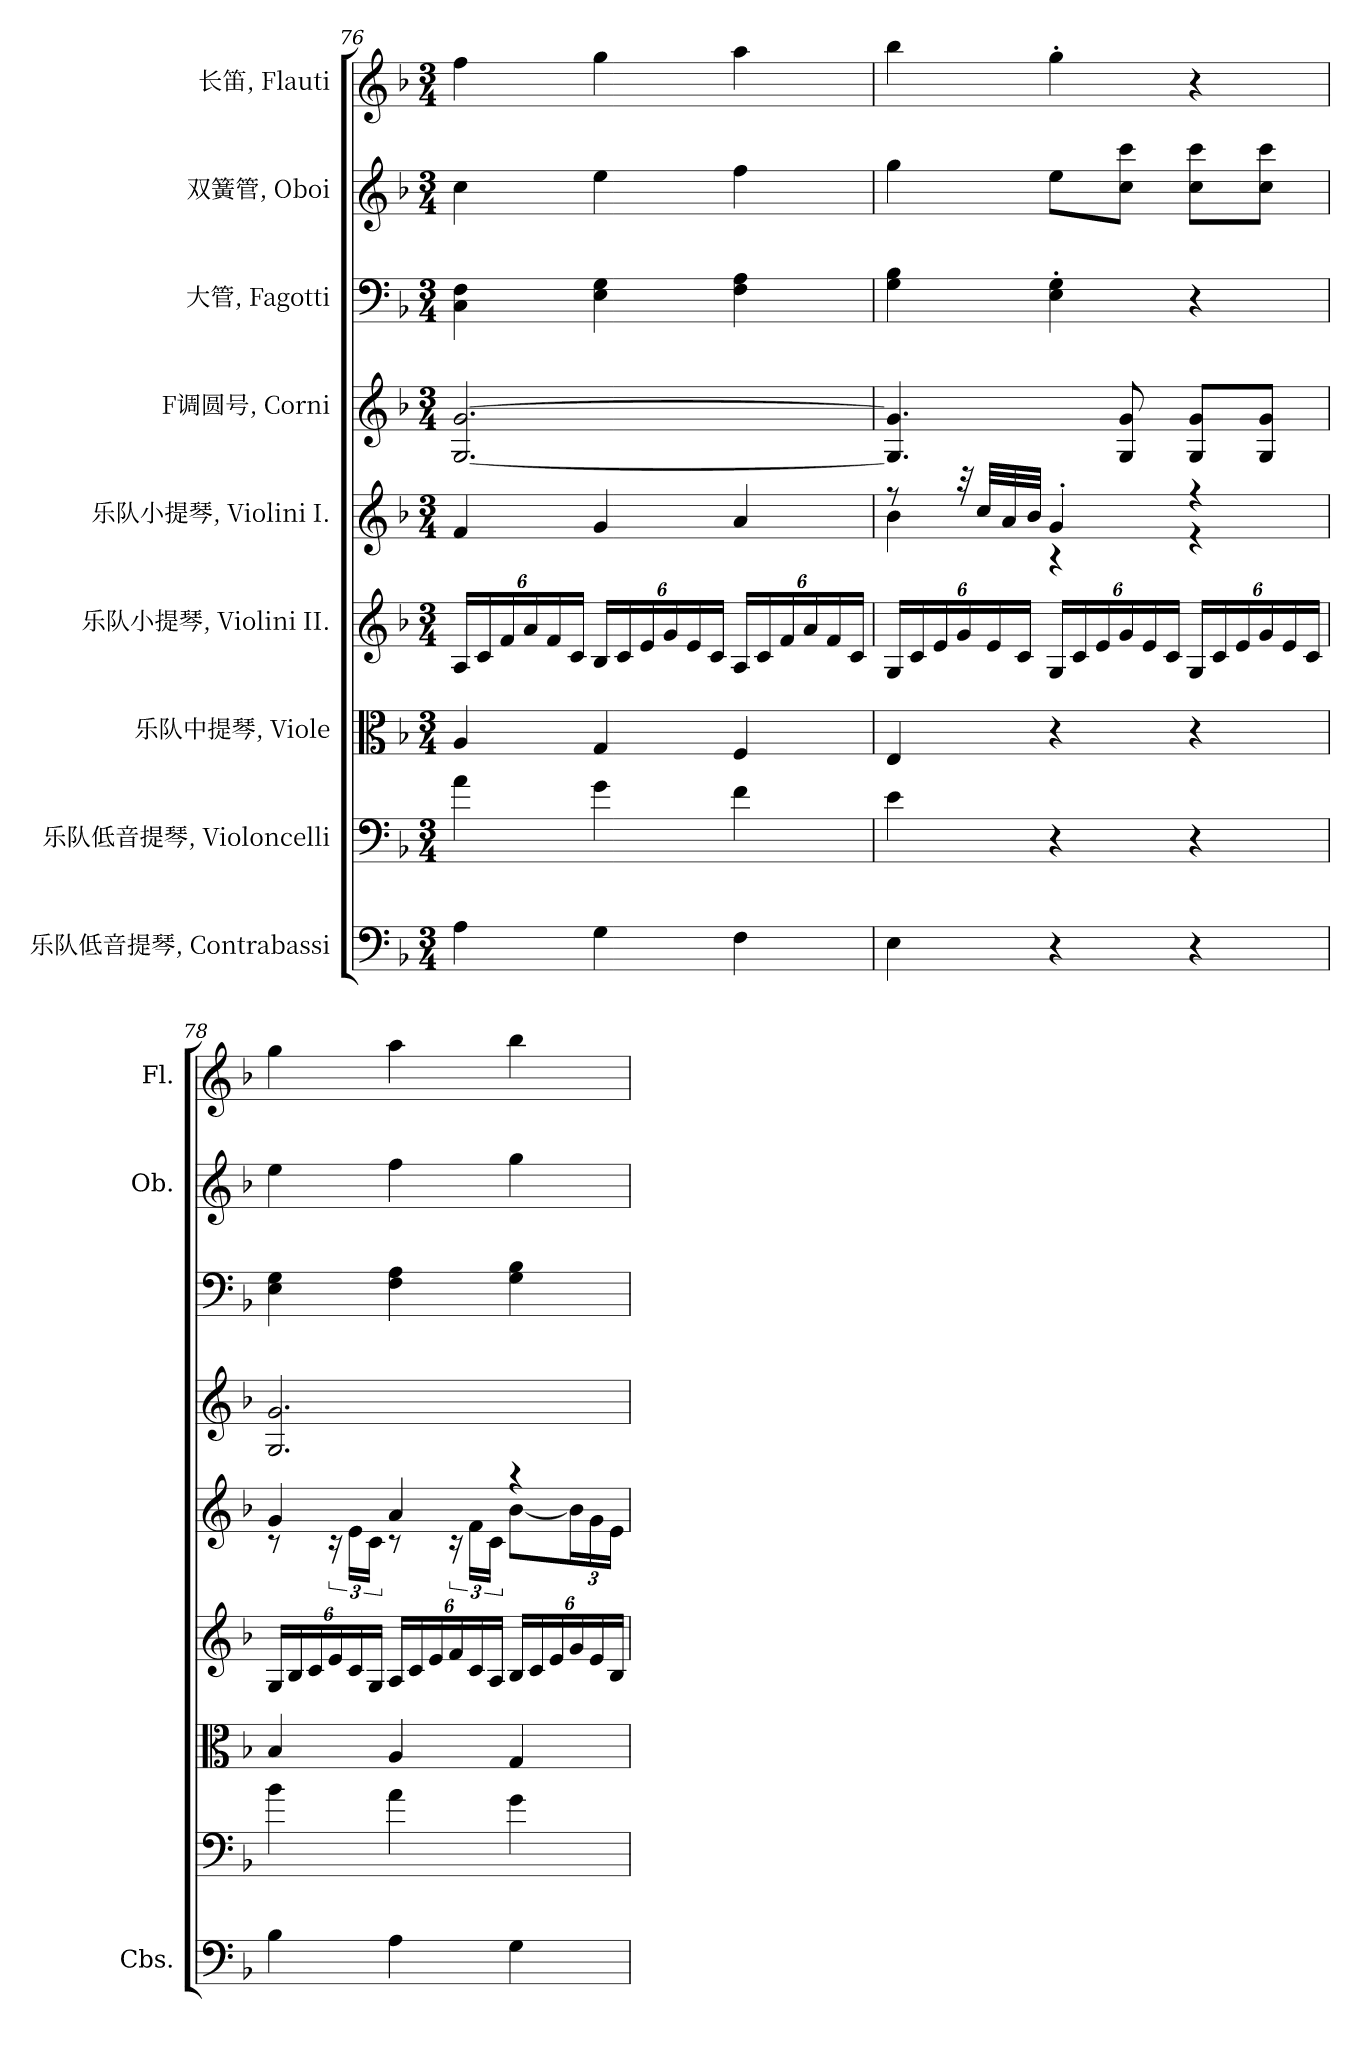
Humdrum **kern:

**kern	**kern	**kern	**kern	**kern	**kern	**kern	**kern	**kern
*part9	*part8	*part7	*part6	*part5	*part4	*part3	*part2	*part1
*staff9	*staff8	*staff7	*staff6	*staff5	*staff4	*staff3	*staff2	*staff1
*I"乐队低音提琴, Contrabassi	*I"乐队低音提琴, Violoncelli	*I"乐队中提琴, Viole	*I"乐队小提琴, Violini II.	*I"乐队小提琴, Violini I.	*I"F调圆号, Corni	*I"大管, Fagotti	*I"双簧管, Oboi	*I"长笛, Flauti
*I'Cbs.	*	*	*	*	*	*	*I'Ob.	*I'Fl.
*clefF4	*clefF4	*clefC3	*clefG2	*clefG2	*clefG2	*clefF4	*clefG2	*clefG2
*ITrd7c12	*ITrd7c12	*	*	*	*ITrd4c7	*	*	*
*k[b-]	*k[b-]	*k[b-]	*k[b-]	*k[b-]	*k[b-e-]	*k[b-]	*k[b-]	*k[b-]
*M3/4	*M3/4	*M3/4	*M3/4	*M3/4	*M3/4	*M3/4	*M3/4	*M3/4
*	*	*	*Xbrackettup	*	*	*	*	*
=76	=76	=76	=76	=76	=76	=76	=76	=76
4AA\	4A\	4A/	24A/LL	4f/	[2.C/ [2.c/	4C\ 4F\	4cc\	4ff\
.	.	.	24c/	.	.	.	.	.
.	.	.	24f/	.	.	.	.	.
.	.	.	24a/	.	.	.	.	.
.	.	.	24f/	.	.	.	.	.
.	.	.	24c/JJ	.	.	.	.	.
4GG\	4G\	4G/	24B-/LL	4g/	.	4E\ 4G\	4ee\	4gg\
.	.	.	24c/	.	.	.	.	.
.	.	.	24e/	.	.	.	.	.
.	.	.	24g/	.	.	.	.	.
.	.	.	24e/	.	.	.	.	.
.	.	.	24c/JJ	.	.	.	.	.
4FF\	4F\	4F/	24A/LL	4a/	.	4F\ 4A\	4ff\	4aa\
.	.	.	24c/	.	.	.	.	.
.	.	.	24f/	.	.	.	.	.
.	.	.	24a/	.	.	.	.	.
.	.	.	24f/	.	.	.	.	.
.	.	.	24c/JJ	.	.	.	.	.
!!LO:PB:g=z
=77	=77	=77	=77	=77	=77	=77	=77	=77
*	*	*	*	*^	*	*	*	*
4EE\	4E\	4E/	24G/LL	8r	4b-\	4.C/] 4.c/]	4G\ 4B-\	4gg\	4bb-\
.	.	.	24c/	.	.	.	.	.	.
.	.	.	24e/	.	.	.	.	.	.
.	.	.	24g/	32r	.	.	.	.	.
.	.	.	.	32cc/LLL	.	.	.	.	.
.	.	.	24e/	.	.	.	.	.	.
.	.	.	.	32a/	.	.	.	.	.
.	.	.	24c/JJ	.	.	.	.	.	.
.	.	.	.	32b-/JJJ	.	.	.	.	.
4r	4r	4r	24G/LL	4g'/	4r	.	4E\' 4G\'	8ee\L	4gg'\
.	.	.	24c/	.	.	.	.	.	.
.	.	.	24e/	.	.	.	.	.	.
.	.	.	24g/	.	.	8C/ 8c/	.	8cc\ 8ccc\J	.
.	.	.	24e/	.	.	.	.	.	.
.	.	.	24c/JJ	.	.	.	.	.	.
4r	4r	4r	24G/LL	4r	4r	8C/ 8c/L	4r	8cc\ 8ccc\L	4r
.	.	.	24c/	.	.	.	.	.	.
.	.	.	24e/	.	.	.	.	.	.
.	.	.	24g/	.	.	8C/ 8c/J	.	8cc\ 8ccc\J	.
.	.	.	24e/	.	.	.	.	.	.
.	.	.	24c/JJ	.	.	.	.	.	.
=78	=78	=78	=78	=78	=78	=78	=78	=78	=78
4BB-\	4B-\	4B-/	24G/LL	4g/	8r	2.C/ 2.c/	4E\ 4G\	4ee\	4gg\
.	.	.	24B-/	.	.	.	.	.	.
.	.	.	24c/	.	.	.	.	.	.
.	.	.	24e/	.	24r	.	.	.	.
.	.	.	24c/	.	24e\LL	.	.	.	.
.	.	.	24G/JJ	.	24c\JJ	.	.	.	.
4AA\	4A\	4A/	24A/LL	4a/	8r	.	4F\ 4A\	4ff\	4aa\
.	.	.	24c/	.	.	.	.	.	.
.	.	.	24e/	.	.	.	.	.	.
.	.	.	24f/	.	24r	.	.	.	.
.	.	.	24c/	.	24f\LL	.	.	.	.
.	.	.	24A/JJ	.	24c\JJ	.	.	.	.
4GG\	4G\	4G/	24B-/LL	4r	[8b-\L	.	4G\ 4B-\	4gg\	4bb-\
.	.	.	24c/	.	.	.	.	.	.
.	.	.	24e/	.	.	.	.	.	.
*	*	*	*	*	*Xbrackettup	*	*	*	*
.	.	.	24g/	.	24b-\L]	.	.	.	.
.	.	.	24e/	.	24g\	.	.	.	.
.	.	.	24B-/JJ	.	24e\JJ	.	.	.	.
*	*	*	*	*v	*v	*	*	*	*
=	=	=	=	=	=	=	=	=
*-	*-	*-	*-	*-	*-	*-	*-	*-
